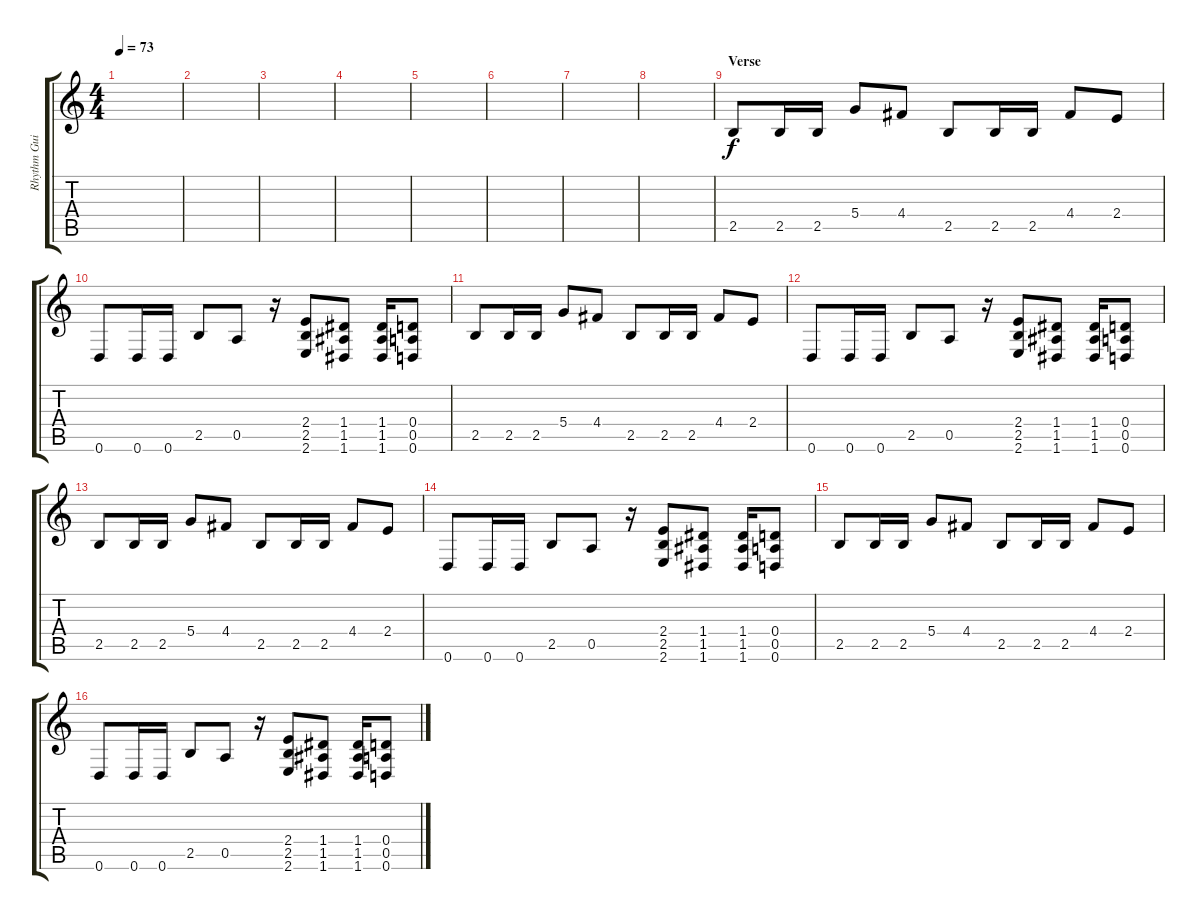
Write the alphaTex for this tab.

\track ("Rhythm Guitar" "Rhythm Gui") {instrument overdrivenguitar}
\staff {score tabs}
\tuning (E4 B3 G3 D3 A2 D2) {hide}
\ts (4 4)
\tempo 73
\clef g2
\ks c
|
|
|
|
|
|
|
|
\section ("" "Verse")
2.5.8 2.5.16 2.5.16 5.4.8 4.4.8 2.5.8 2.5.16 2.5.16 4.4.8 2.4.8 |
0.6.8 0.6.16 0.6.16 2.5.8 0.5.8 r.16 (2.4 2.5 2.6).8 (1.4 1.5 1.6).8 (1.4 1.5 1.6).16 (0.4 0.5 0.6).8 |
2.5.8 2.5.16 2.5.16 5.4.8 4.4.8 2.5.8 2.5.16 2.5.16 4.4.8 2.4.8 |
0.6.8 0.6.16 0.6.16 2.5.8 0.5.8 r.16 (2.4 2.5 2.6).8 (1.4 1.5 1.6).8 (1.4 1.5 1.6).16 (0.4 0.5 0.6).8 |
2.5.8 2.5.16 2.5.16 5.4.8 4.4.8 2.5.8 2.5.16 2.5.16 4.4.8 2.4.8 |
0.6.8 0.6.16 0.6.16 2.5.8 0.5.8 r.16 (2.4 2.5 2.6).8 (1.4 1.5 1.6).8 (1.4 1.5 1.6).16 (0.4 0.5 0.6).8 |
2.5.8 2.5.16 2.5.16 5.4.8 4.4.8 2.5.8 2.5.16 2.5.16 4.4.8 2.4.8 |
0.6.8 0.6.16 0.6.16 2.5.8 0.5.8 r.16 (2.4 2.5 2.6).8 (1.4 1.5 1.6).8 (1.4 1.5 1.6).16 (0.4 0.5 0.6).8
